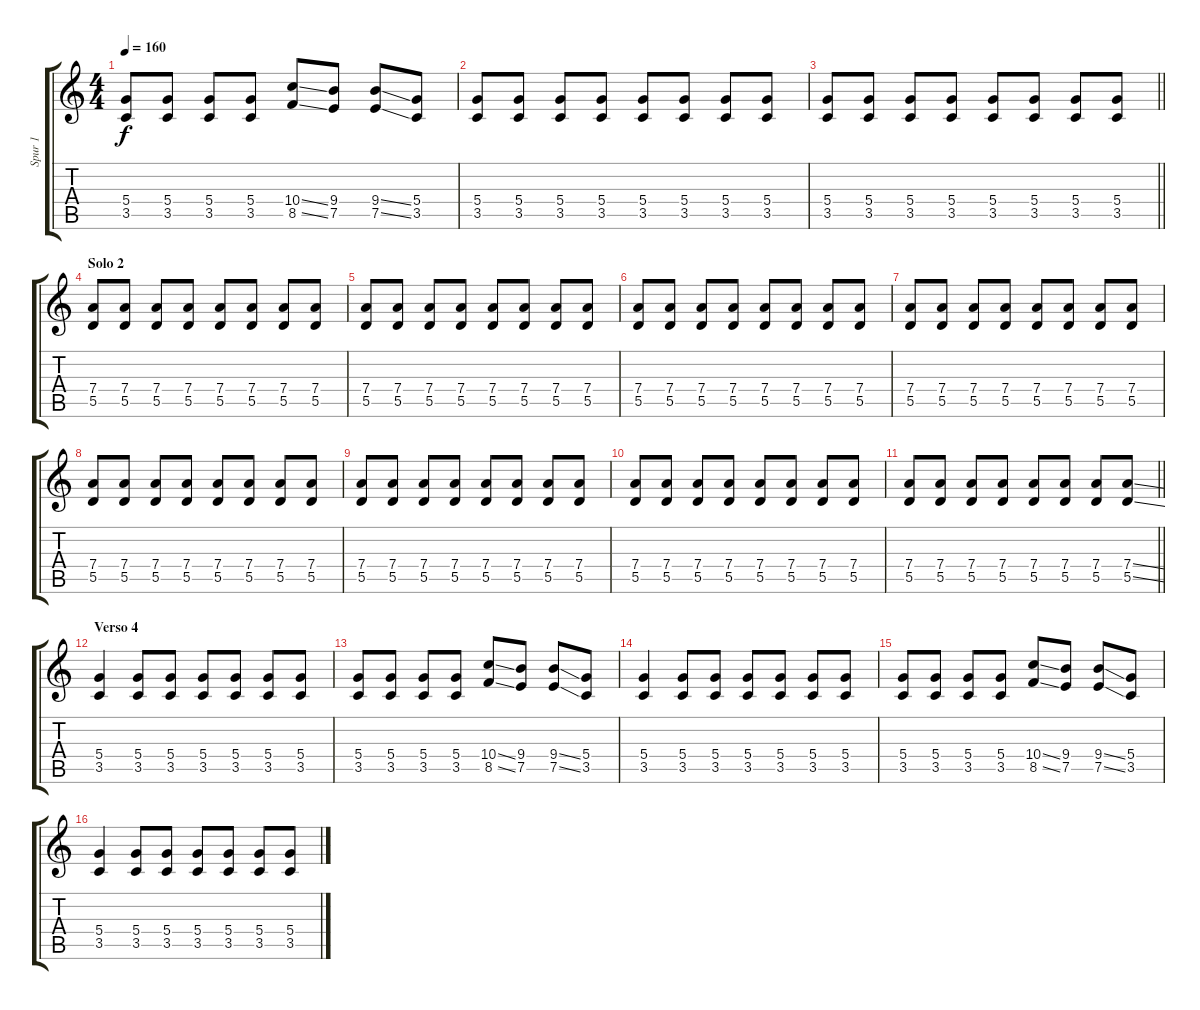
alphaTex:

\track ("Spur 1" "Spur 1") {instrument distortionguitar}
\staff {score tabs}
\tuning (E4 B3 G3 D3 A2 E2) {hide}
\ts (4 4)
\tempo 160
\clef g2
\ks c
(5.4 3.5).8{dy f} (5.4 3.5).8 (5.4 3.5).8 (5.4 3.5).8 (10.4{ss} 8.5{ss}).8 (9.4 7.5).8 (9.4{ss} 7.5{ss}).8 (5.4 3.5).8 |
(5.4 3.5).8 (5.4 3.5).8 (5.4 3.5).8 (5.4 3.5).8 (5.4 3.5).8 (5.4 3.5).8 (5.4 3.5).8 (5.4 3.5).8 |
\barLineRight lightlight
(5.4 3.5).8 (5.4 3.5).8 (5.4 3.5).8 (5.4 3.5).8 (5.4 3.5).8 (5.4 3.5).8 (5.4 3.5).8 (5.4 3.5).8 |
\section ("" "Solo 2")
(7.4 5.5).8 (7.4 5.5).8 (7.4 5.5).8 (7.4 5.5).8 (7.4 5.5).8 (7.4 5.5).8 (7.4 5.5).8 (7.4 5.5).8 |
(7.4 5.5).8 (7.4 5.5).8 (7.4 5.5).8 (7.4 5.5).8 (7.4 5.5).8 (7.4 5.5).8 (7.4 5.5).8 (7.4 5.5).8 |
(7.4 5.5).8 (7.4 5.5).8 (7.4 5.5).8 (7.4 5.5).8 (7.4 5.5).8 (7.4 5.5).8 (7.4 5.5).8 (7.4 5.5).8 |
(7.4 5.5).8 (7.4 5.5).8 (7.4 5.5).8 (7.4 5.5).8 (7.4 5.5).8 (7.4 5.5).8 (7.4 5.5).8 (7.4 5.5).8 |
(7.4 5.5).8 (7.4 5.5).8 (7.4 5.5).8 (7.4 5.5).8 (7.4 5.5).8 (7.4 5.5).8 (7.4 5.5).8 (7.4 5.5).8 |
(7.4 5.5).8 (7.4 5.5).8 (7.4 5.5).8 (7.4 5.5).8 (7.4 5.5).8 (7.4 5.5).8 (7.4 5.5).8 (7.4 5.5).8 |
(7.4 5.5).8 (7.4 5.5).8 (7.4 5.5).8 (7.4 5.5).8 (7.4 5.5).8 (7.4 5.5).8 (7.4 5.5).8 (7.4 5.5).8 |
\barLineRight lightlight
(7.4 5.5).8 (7.4 5.5).8 (7.4 5.5).8 (7.4 5.5).8 (7.4 5.5).8 (7.4 5.5).8 (7.4 5.5).8 (7.4{ss} 5.5{ss}).8 |
\section ("" "Verso 4")
(5.4 3.5).4 (5.4 3.5).8 (5.4 3.5).8 (5.4 3.5).8 (5.4 3.5).8 (5.4 3.5).8 (5.4 3.5).8 |
(5.4 3.5).8 (5.4 3.5).8 (5.4 3.5).8 (5.4 3.5).8 (10.4{ss} 8.5{ss}).8 (9.4 7.5).8 (9.4{ss} 7.5{ss}).8 (5.4 3.5).8 |
(5.4 3.5).4 (5.4 3.5).8 (5.4 3.5).8 (5.4 3.5).8 (5.4 3.5).8 (5.4 3.5).8 (5.4 3.5).8 |
(5.4 3.5).8 (5.4 3.5).8 (5.4 3.5).8 (5.4 3.5).8 (10.4{ss} 8.5{ss}).8 (9.4 7.5).8 (9.4{ss} 7.5{ss}).8 (5.4 3.5).8 |
(5.4 3.5).4 (5.4 3.5).8 (5.4 3.5).8 (5.4 3.5).8 (5.4 3.5).8 (5.4 3.5).8 (5.4 3.5).8
